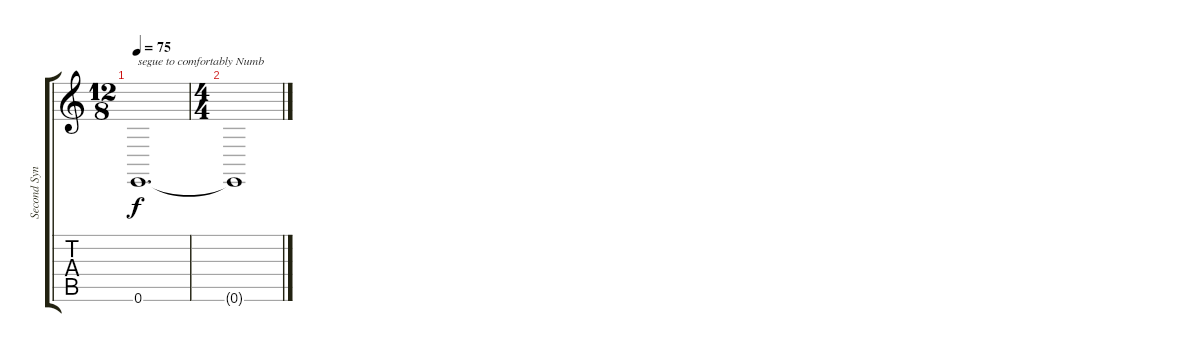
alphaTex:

\track ("Second Synthesizer" "Second Syn") {instrument synthstrings1}
\staff {score tabs}
\tuning (E4 B3 G3 D3 A2 E2) {hide}
\ts (12 8)
\tempo 75
\clef g2
\ks c
0.6{t}.1{d txt "segue to comfortably Numb" dy f} |
\ts (4 4)
0.6{t}.1
